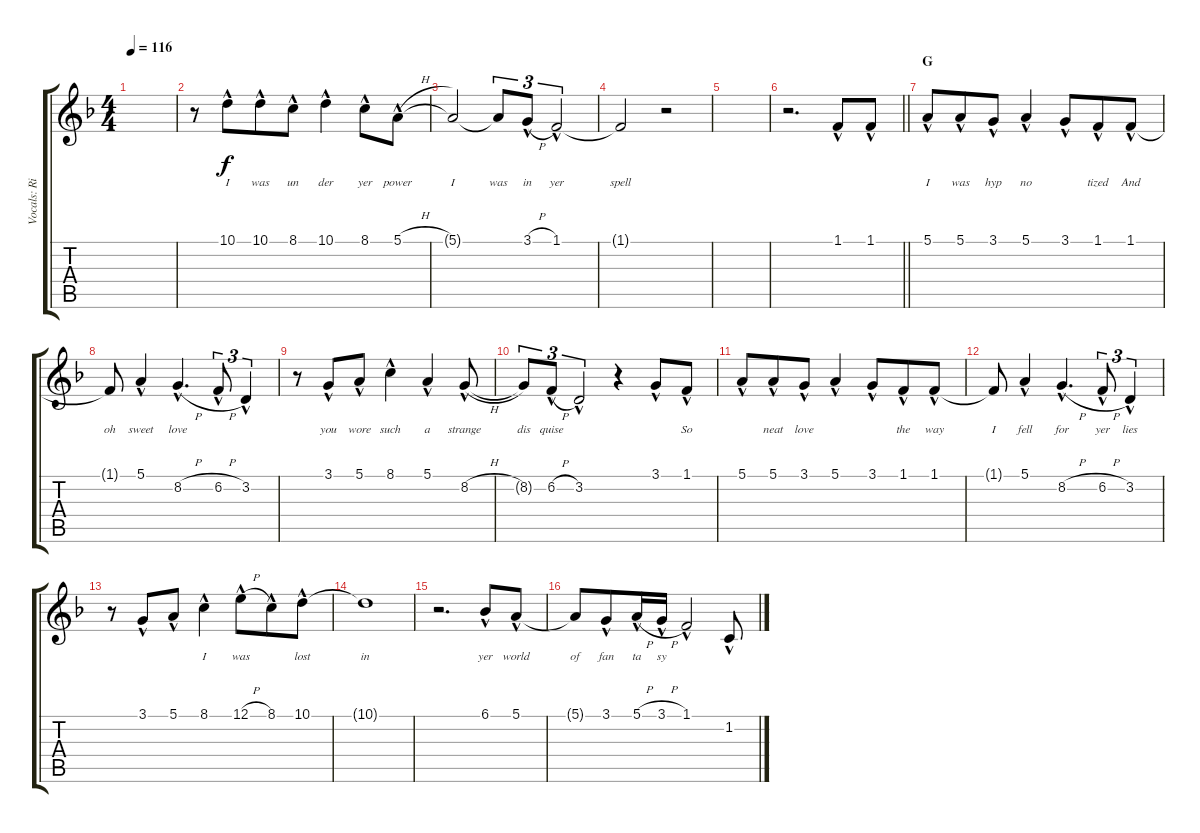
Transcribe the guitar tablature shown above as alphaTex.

\track ("Vocals: Rik" "Vocals: Ri") {instrument lead2sawtooth}
\staff {score tabs}
\tuning (E4 B3 G3 D3 A2 E2) {hide}
\ts (4 4)
\tempo 116
\clef g2
\ks f
|
r.8 10.1{hac}.8{lyrics (0 "I") lyrics (1 "") lyrics (2 "") lyrics (3 "") lyrics (4 "") beam merge} 10.1{hac}.8{lyrics (0 "was") lyrics (1 "") lyrics (2 "") lyrics (3 "") lyrics (4 "")} 8.1{hac}.8{lyrics (0 "un") lyrics (1 "") lyrics (2 "") lyrics (3 "") lyrics (4 "")} 10.1{hac}.4{lyrics (0 "der") lyrics (1 "") lyrics (2 "") lyrics (3 "") lyrics (4 "")} 8.1{hac}.8{lyrics (0 "yer") lyrics (1 "") lyrics (2 "") lyrics (3 "") lyrics (4 "")} 5.1{h hac}.8{lyrics (0 "power") lyrics (1 "") lyrics (2 "") lyrics (3 "") lyrics (4 "")} |
5.1{t}.2{lyrics (0 "I") lyrics (1 "") lyrics (2 "") lyrics (3 "") lyrics (4 "")} 5.1{t}.8{tu (3 2) lyrics (0 "was") lyrics (1 "") lyrics (2 "") lyrics (3 "") lyrics (4 "")} 3.1{h hac}.8{tu (3 2) lyrics (0 "in") lyrics (1 "") lyrics (2 "") lyrics (3 "") lyrics (4 "")} 1.1{hac}.2{tu (3 2) lyrics (0 "yer") lyrics (1 "") lyrics (2 "") lyrics (3 "") lyrics (4 "")} |
1.1{t}.2{lyrics (0 "spell") lyrics (1 "") lyrics (2 "") lyrics (3 "") lyrics (4 "")} r.2 |
|
\barLineRight lightlight
r.2{d} 1.1{hac}.8{lyrics (0 "") lyrics (1 "") lyrics (2 "") lyrics (3 "") lyrics (4 "")} 1.1{hac}.8{lyrics (0 "") lyrics (1 "") lyrics (2 "") lyrics (3 "") lyrics (4 "")} |
\section ("" "G")
5.1{hac}.8{lyrics (0 "I") lyrics (1 "") lyrics (2 "") lyrics (3 "") lyrics (4 "")} 5.1{hac}.8{lyrics (0 "was") lyrics (1 "") lyrics (2 "") lyrics (3 "") lyrics (4 "") beam merge} 3.1{hac}.8{lyrics (0 "hyp") lyrics (1 "") lyrics (2 "") lyrics (3 "") lyrics (4 "")} 5.1{hac}.4{lyrics (0 "no") lyrics (1 "") lyrics (2 "") lyrics (3 "") lyrics (4 "")} 3.1{hac}.8{lyrics (0 "") lyrics (1 "") lyrics (2 "") lyrics (3 "") lyrics (4 "") beam merge} 1.1{hac}.8{lyrics (0 "tized") lyrics (1 "") lyrics (2 "") lyrics (3 "") lyrics (4 "")} 1.1{hac}.8{lyrics (0 "And") lyrics (1 "") lyrics (2 "") lyrics (3 "") lyrics (4 "")} |
1.1{t}.8{lyrics (0 "oh") lyrics (1 "") lyrics (2 "") lyrics (3 "") lyrics (4 "")} 5.1{hac}.4{lyrics (0 "sweet") lyrics (1 "") lyrics (2 "") lyrics (3 "") lyrics (4 "")} 8.2{h hac}.4{d lyrics (0 "love") lyrics (1 "") lyrics (2 "") lyrics (3 "") lyrics (4 "")} 6.2{h hac}.8{tu (3 2) lyrics (0 "") lyrics (1 "") lyrics (2 "") lyrics (3 "") lyrics (4 "")} 3.2{hac}.4{tu (3 2) lyrics (0 "") lyrics (1 "") lyrics (2 "") lyrics (3 "") lyrics (4 "")} |
r.8 3.1{hac}.8{lyrics (0 "you") lyrics (1 "") lyrics (2 "") lyrics (3 "") lyrics (4 "") beam merge} 5.1{hac}.8{lyrics (0 "wore") lyrics (1 "") lyrics (2 "") lyrics (3 "") lyrics (4 "")} 8.1{hac}.4{lyrics (0 "such") lyrics (1 "") lyrics (2 "") lyrics (3 "") lyrics (4 "")} 5.1{hac}.4{lyrics (0 "a") lyrics (1 "") lyrics (2 "") lyrics (3 "") lyrics (4 "")} 8.2{h hac}.8{lyrics (0 "strange") lyrics (1 "") lyrics (2 "") lyrics (3 "") lyrics (4 "")} |
8.2{t}.8{tu (3 2) lyrics (0 "dis") lyrics (1 "") lyrics (2 "") lyrics (3 "") lyrics (4 "")} 6.2{h hac}.8{tu (3 2) lyrics (0 "quise") lyrics (1 "") lyrics (2 "") lyrics (3 "") lyrics (4 "")} 3.2{hac}.2{tu (3 2) lyrics (0 "") lyrics (1 "") lyrics (2 "") lyrics (3 "") lyrics (4 "")} r.4 3.1{hac}.8{lyrics (0 "") lyrics (1 "") lyrics (2 "") lyrics (3 "") lyrics (4 "")} 1.1{hac}.8{lyrics (0 "So") lyrics (1 "") lyrics (2 "") lyrics (3 "") lyrics (4 "")} |
5.1{hac}.8{lyrics (0 "") lyrics (1 "") lyrics (2 "") lyrics (3 "") lyrics (4 "")} 5.1{hac}.8{lyrics (0 "neat") lyrics (1 "") lyrics (2 "") lyrics (3 "") lyrics (4 "") beam merge} 3.1{hac}.8{lyrics (0 "love") lyrics (1 "") lyrics (2 "") lyrics (3 "") lyrics (4 "")} 5.1{hac}.4{lyrics (0 "") lyrics (1 "") lyrics (2 "") lyrics (3 "") lyrics (4 "")} 3.1{hac}.8{lyrics (0 "") lyrics (1 "") lyrics (2 "") lyrics (3 "") lyrics (4 "") beam merge} 1.1{hac}.8{lyrics (0 "the") lyrics (1 "") lyrics (2 "") lyrics (3 "") lyrics (4 "")} 1.1{hac}.8{lyrics (0 "way") lyrics (1 "") lyrics (2 "") lyrics (3 "") lyrics (4 "")} |
1.1{t}.8{lyrics (0 "I") lyrics (1 "") lyrics (2 "") lyrics (3 "") lyrics (4 "")} 5.1{hac}.4{lyrics (0 "fell") lyrics (1 "") lyrics (2 "") lyrics (3 "") lyrics (4 "")} 8.2{h hac}.4{d lyrics (0 "for") lyrics (1 "") lyrics (2 "") lyrics (3 "") lyrics (4 "")} 6.2{h hac}.8{tu (3 2) lyrics (0 "yer") lyrics (1 "") lyrics (2 "") lyrics (3 "") lyrics (4 "")} 3.2{hac}.4{tu (3 2) lyrics (0 "lies") lyrics (1 "") lyrics (2 "") lyrics (3 "") lyrics (4 "")} |
r.8 3.1{hac}.8{lyrics (0 "") lyrics (1 "") lyrics (2 "") lyrics (3 "") lyrics (4 "") beam merge} 5.1{hac}.8{lyrics (0 "") lyrics (1 "") lyrics (2 "") lyrics (3 "") lyrics (4 "")} 8.1{hac}.4{lyrics (0 "I") lyrics (1 "") lyrics (2 "") lyrics (3 "") lyrics (4 "")} 12.1{h hac}.8{lyrics (0 "was") lyrics (1 "") lyrics (2 "") lyrics (3 "") lyrics (4 "") beam merge} 8.1{hac}.8{lyrics (0 "") lyrics (1 "") lyrics (2 "") lyrics (3 "") lyrics (4 "")} 10.1{hac}.8{lyrics (0 "lost") lyrics (1 "") lyrics (2 "") lyrics (3 "") lyrics (4 "")} |
10.1{t}.1{lyrics (0 "in") lyrics (1 "") lyrics (2 "") lyrics (3 "") lyrics (4 "")} |
r.2{d} 6.1{hac}.8{lyrics (0 "yer") lyrics (1 "") lyrics (2 "") lyrics (3 "") lyrics (4 "")} 5.1{hac}.8{lyrics (0 "world") lyrics (1 "") lyrics (2 "") lyrics (3 "") lyrics (4 "")} |
5.1{t}.8{lyrics (0 "of") lyrics (1 "") lyrics (2 "") lyrics (3 "") lyrics (4 "")} 3.1{hac}.8{lyrics (0 "fan") lyrics (1 "") lyrics (2 "") lyrics (3 "") lyrics (4 "") beam merge} 5.1{h hac}.16{lyrics (0 "ta") lyrics (1 "") lyrics (2 "") lyrics (3 "") lyrics (4 "")} 3.1{h hac}.16{lyrics (0 "sy") lyrics (1 "") lyrics (2 "") lyrics (3 "") lyrics (4 "")} 1.1{hac}.2{lyrics (0 "") lyrics (1 "") lyrics (2 "") lyrics (3 "") lyrics (4 "")} 1.2{hac}.8{lyrics (0 "") lyrics (1 "") lyrics (2 "") lyrics (3 "") lyrics (4 "")}
